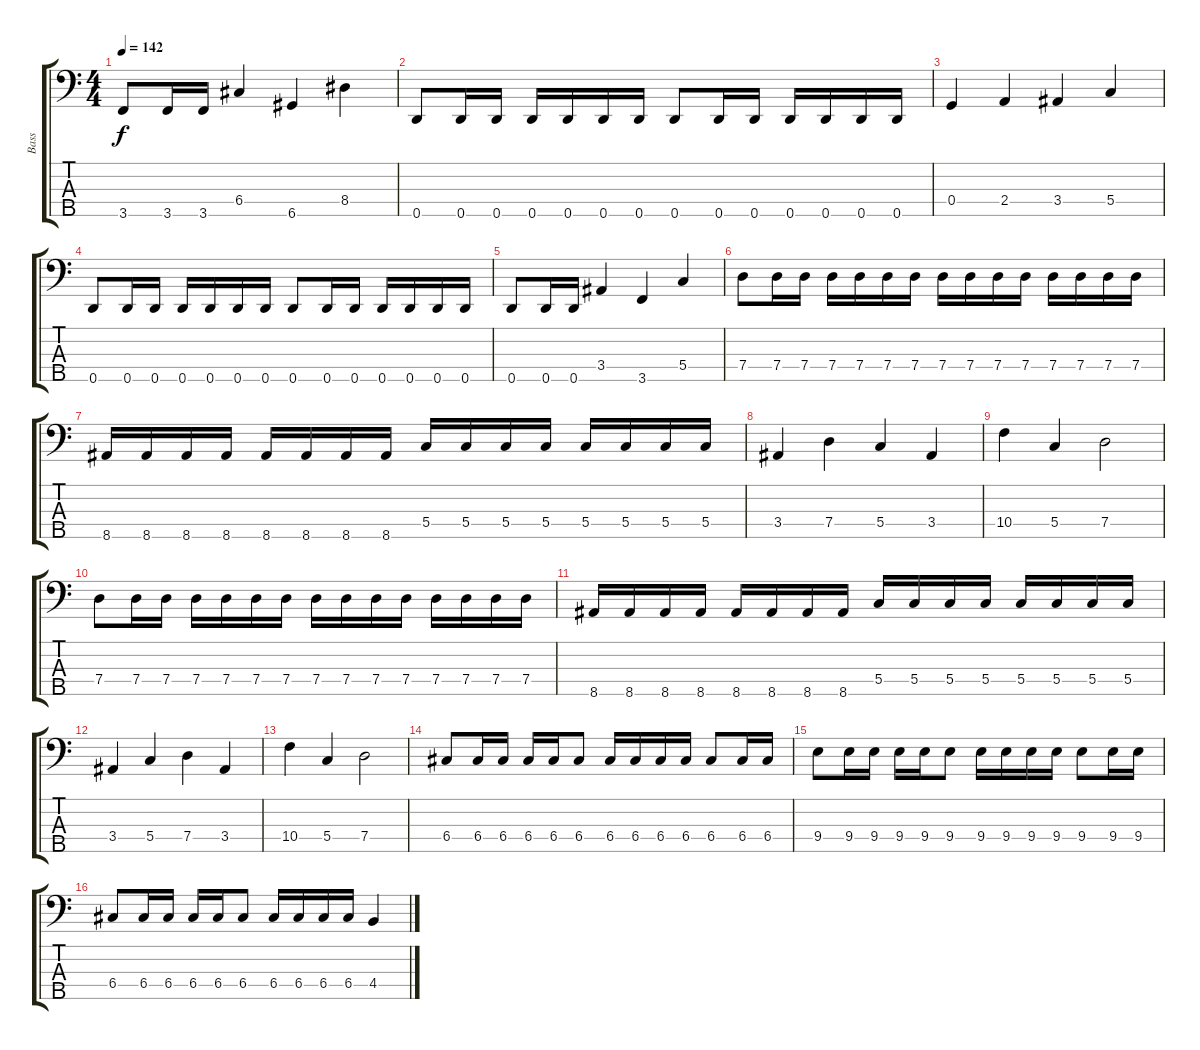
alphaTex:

\track ("Bass" "Bass") {instrument electricbassfinger}
\staff {score tabs}
\tuning (A2 F2 C2 G1 D1) {hide}
\ts (4 4)
\tempo 142
\clef f4
\ks c
3.5.8{dy f} 3.5.16 3.5.16 6.4.4 6.5.4 8.4.4 |
0.5.8 0.5.16 0.5.16 0.5.16 0.5.16 0.5.16 0.5.16 0.5.8 0.5.16 0.5.16 0.5.16 0.5.16 0.5.16 0.5.16 |
0.4.4 2.4.4 3.4.4 5.4.4 |
0.5.8 0.5.16 0.5.16 0.5.16 0.5.16 0.5.16 0.5.16 0.5.8 0.5.16 0.5.16 0.5.16 0.5.16 0.5.16 0.5.16 |
0.5.8 0.5.16 0.5.16 3.4.4 3.5.4 5.4.4 |
7.4.8 7.4.16 7.4.16 7.4.16 7.4.16 7.4.16 7.4.16 7.4.16 7.4.16 7.4.16 7.4.16 7.4.16 7.4.16 7.4.16 7.4.16 |
8.5.16 8.5.16 8.5.16 8.5.16 8.5.16 8.5.16 8.5.16 8.5.16 5.4.16 5.4.16 5.4.16 5.4.16 5.4.16 5.4.16 5.4.16 5.4.16 |
3.4.4 7.4.4 5.4.4 3.4.4 |
10.4.4 5.4.4 7.4.2 |
7.4.8 7.4.16 7.4.16 7.4.16 7.4.16 7.4.16 7.4.16 7.4.16 7.4.16 7.4.16 7.4.16 7.4.16 7.4.16 7.4.16 7.4.16 |
8.5.16 8.5.16 8.5.16 8.5.16 8.5.16 8.5.16 8.5.16 8.5.16 5.4.16 5.4.16 5.4.16 5.4.16 5.4.16 5.4.16 5.4.16 5.4.16 |
3.4.4 5.4.4 7.4.4 3.4.4 |
10.4.4 5.4.4 7.4.2 |
6.4.8 6.4.16 6.4.16 6.4.16 6.4.16 6.4.8 6.4.16 6.4.16 6.4.16 6.4.16 6.4.8 6.4.16 6.4.16 |
9.4.8 9.4.16 9.4.16 9.4.16 9.4.16 9.4.8 9.4.16 9.4.16 9.4.16 9.4.16 9.4.8 9.4.16 9.4.16 |
6.4.8 6.4.16 6.4.16 6.4.16 6.4.16 6.4.8 6.4.16 6.4.16 6.4.16 6.4.16 4.4.4
